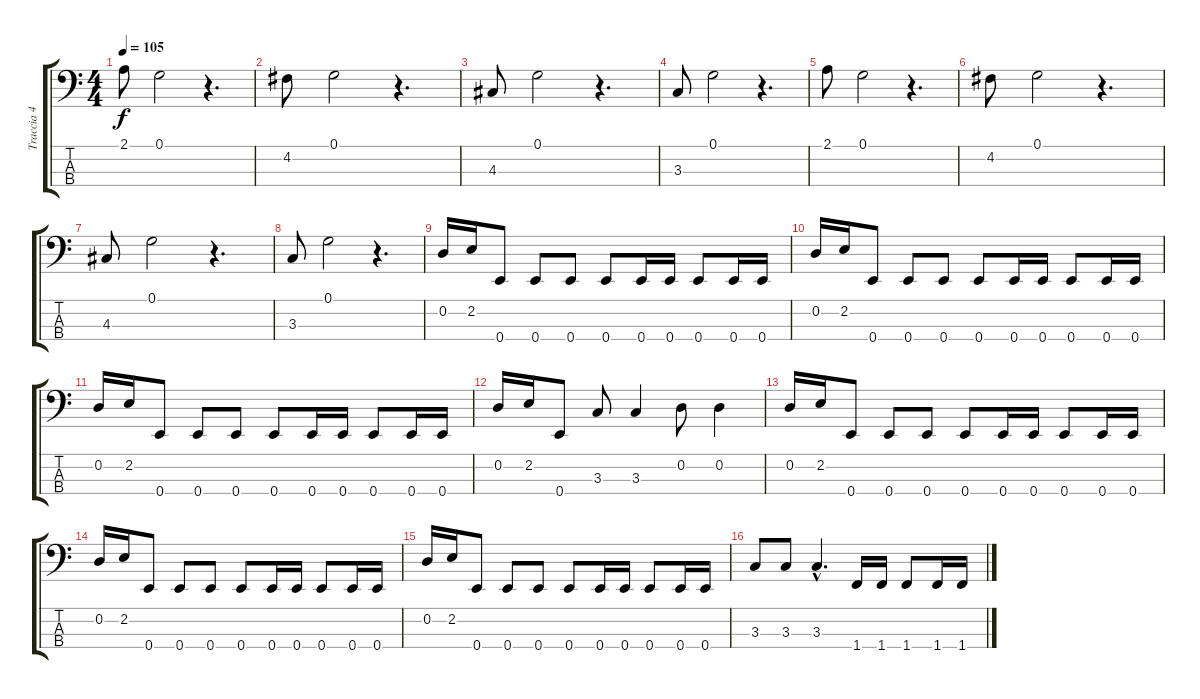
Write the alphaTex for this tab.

\track ("Traccia 4" "Traccia 4") {instrument electricbassfinger}
\staff {score tabs}
\tuning (G2 D2 A1 E1) {hide}
\ts (4 4)
\tempo 105
\clef f4
\ks c
2.1.8{dy f volume 12} 0.1.2 r.4{d} |
4.2.8 0.1.2 r.4{d} |
4.3.8 0.1.2 r.4{d} |
3.3.8 0.1.2 r.4{d} |
2.1.8 0.1.2 r.4{d} |
4.2.8 0.1.2 r.4{d} |
4.3.8 0.1.2 r.4{d} |
3.3.8 0.1.2 r.4{d} |
0.2.16{volume 16} 2.2.16 0.4.8 0.4.8 0.4.8 0.4.8 0.4.16 0.4.16 0.4.8 0.4.16 0.4.16 |
0.2.16 2.2.16 0.4.8 0.4.8 0.4.8 0.4.8 0.4.16 0.4.16 0.4.8 0.4.16 0.4.16 |
0.2.16 2.2.16 0.4.8 0.4.8 0.4.8 0.4.8 0.4.16 0.4.16 0.4.8 0.4.16 0.4.16 |
0.2.16 2.2.16 0.4.8 3.3.8 3.3.4 0.2.8 0.2.4 |
0.2.16 2.2.16 0.4.8 0.4.8 0.4.8 0.4.8 0.4.16 0.4.16 0.4.8 0.4.16 0.4.16 |
0.2.16 2.2.16 0.4.8 0.4.8 0.4.8 0.4.8 0.4.16 0.4.16 0.4.8 0.4.16 0.4.16 |
0.2.16 2.2.16 0.4.8 0.4.8 0.4.8 0.4.8 0.4.16 0.4.16 0.4.8 0.4.16 0.4.16 |
3.3.8 3.3.8 3.3{hac}.4{d} 1.4.16 1.4.16 1.4.8 1.4.16 1.4.16
